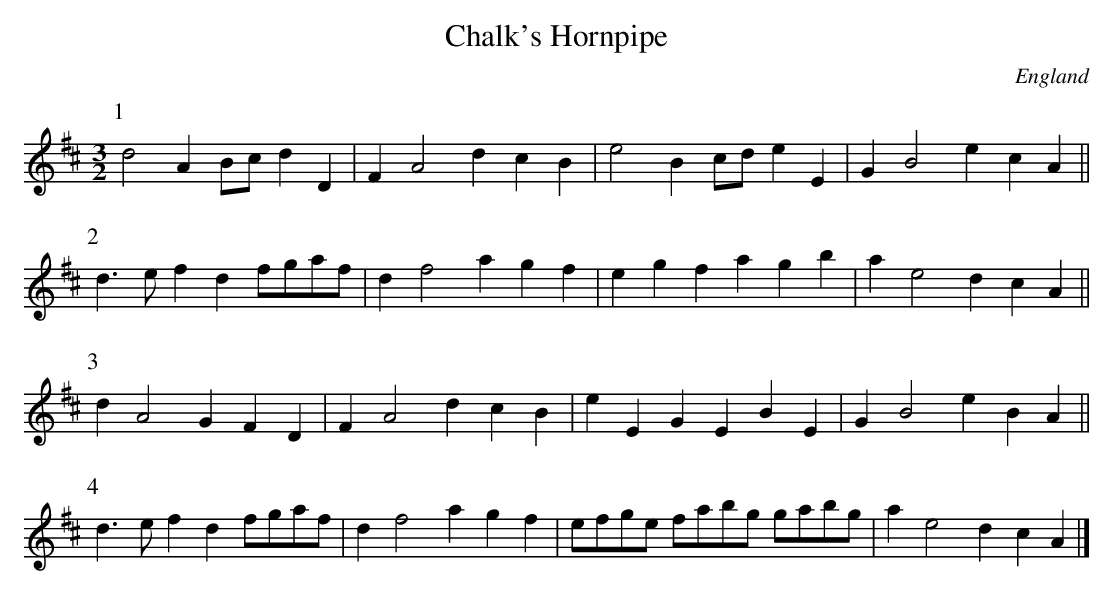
X:1
T:Chalk's Hornpipe
L:1/8
M:3/2
O:England
K:D
P:1
d4 A2 Bc d2 D2 | F2 A4 d2 c2 B2 | e4    B2 cd e2 E2 | G2 B4 e2 c2 A2 ||
P:2
d3 e f2 d2 fgaf| d2 f4 a2 g2 f2 | e2 g2 f2 a2 g2 b2 | a2 e4 d2 c2 A2 ||
P:3
d2 A4 G2 F2 D2 | F2 A4 d2 c2 B2 | e2 E2 G2 E2 B2 E2 | G2 B4 e2 B2 A2 ||
P:4
d3 e f2 d2 fgaf| d2 f4 a2 g2 f2 | efge  fabg  gabg  | a2 e4 d2 c2 A2 |]
